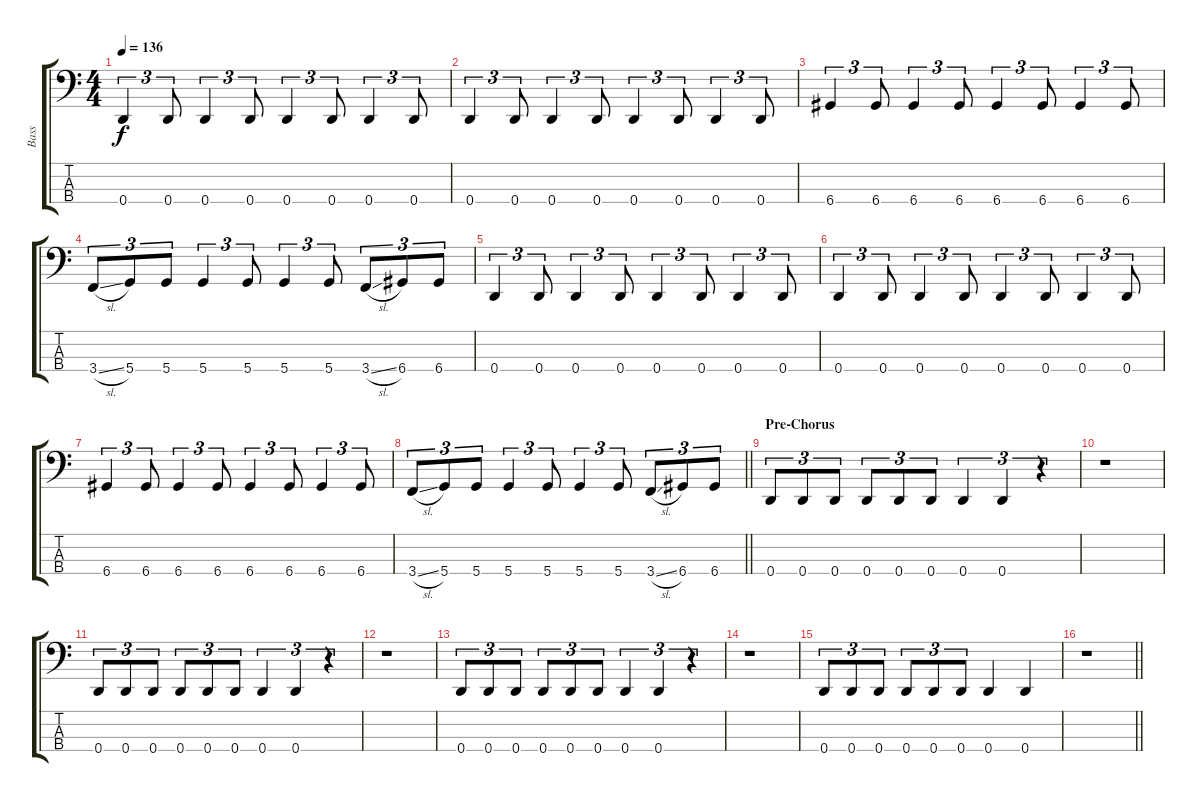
\track ("Bass" "Bass") {instrument electricbassfinger}
\staff {score tabs}
\tuning (F2 C2 G1 D1) {hide}
\ts (4 4)
\tempo 136
\clef f4
\ks c
0.4.4{tu (3 2) dy f} 0.4.8{tu (3 2)} 0.4.4{tu (3 2)} 0.4.8{tu (3 2)} 0.4.4{tu (3 2)} 0.4.8{tu (3 2)} 0.4.4{tu (3 2)} 0.4.8{tu (3 2)} |
0.4.4{tu (3 2)} 0.4.8{tu (3 2)} 0.4.4{tu (3 2)} 0.4.8{tu (3 2)} 0.4.4{tu (3 2)} 0.4.8{tu (3 2)} 0.4.4{tu (3 2)} 0.4.8{tu (3 2)} |
6.4.4{tu (3 2)} 6.4.8{tu (3 2)} 6.4.4{tu (3 2)} 6.4.8{tu (3 2)} 6.4.4{tu (3 2)} 6.4.8{tu (3 2)} 6.4.4{tu (3 2)} 6.4.8{tu (3 2)} |
3.4{sl}.8{tu (3 2)} 5.4.8{tu (3 2)} 5.4.8{tu (3 2)} 5.4.4{tu (3 2)} 5.4.8{tu (3 2)} 5.4.4{tu (3 2)} 5.4.8{tu (3 2)} 3.4{sl}.8{tu (3 2)} 6.4.8{tu (3 2)} 6.4.8{tu (3 2)} |
0.4.4{tu (3 2)} 0.4.8{tu (3 2)} 0.4.4{tu (3 2)} 0.4.8{tu (3 2)} 0.4.4{tu (3 2)} 0.4.8{tu (3 2)} 0.4.4{tu (3 2)} 0.4.8{tu (3 2)} |
0.4.4{tu (3 2)} 0.4.8{tu (3 2)} 0.4.4{tu (3 2)} 0.4.8{tu (3 2)} 0.4.4{tu (3 2)} 0.4.8{tu (3 2)} 0.4.4{tu (3 2)} 0.4.8{tu (3 2)} |
6.4.4{tu (3 2)} 6.4.8{tu (3 2)} 6.4.4{tu (3 2)} 6.4.8{tu (3 2)} 6.4.4{tu (3 2)} 6.4.8{tu (3 2)} 6.4.4{tu (3 2)} 6.4.8{tu (3 2)} |
\barLineRight lightlight
3.4{sl}.8{tu (3 2)} 5.4.8{tu (3 2)} 5.4.8{tu (3 2)} 5.4.4{tu (3 2)} 5.4.8{tu (3 2)} 5.4.4{tu (3 2)} 5.4.8{tu (3 2)} 3.4{sl}.8{tu (3 2)} 6.4.8{tu (3 2)} 6.4.8{tu (3 2)} |
\section ("" "Pre-Chorus")
0.4.8{tu (3 2)} 0.4.8{tu (3 2)} 0.4.8{tu (3 2)} 0.4.8{tu (3 2)} 0.4.8{tu (3 2)} 0.4.8{tu (3 2)} 0.4.4{tu (3 2)} 0.4.4{tu (3 2)} r.4{tu (3 2)} |
r.1 |
0.4.8{tu (3 2)} 0.4.8{tu (3 2)} 0.4.8{tu (3 2)} 0.4.8{tu (3 2)} 0.4.8{tu (3 2)} 0.4.8{tu (3 2)} 0.4.4{tu (3 2)} 0.4.4{tu (3 2)} r.4{tu (3 2)} |
r.1 |
0.4.8{tu (3 2)} 0.4.8{tu (3 2)} 0.4.8{tu (3 2)} 0.4.8{tu (3 2)} 0.4.8{tu (3 2)} 0.4.8{tu (3 2)} 0.4.4{tu (3 2)} 0.4.4{tu (3 2)} r.4{tu (3 2)} |
r.1 |
0.4.8{tu (3 2)} 0.4.8{tu (3 2)} 0.4.8{tu (3 2)} 0.4.8{tu (3 2)} 0.4.8{tu (3 2)} 0.4.8{tu (3 2)} 0.4.4 0.4.4 |
\barLineRight lightlight
r.1
